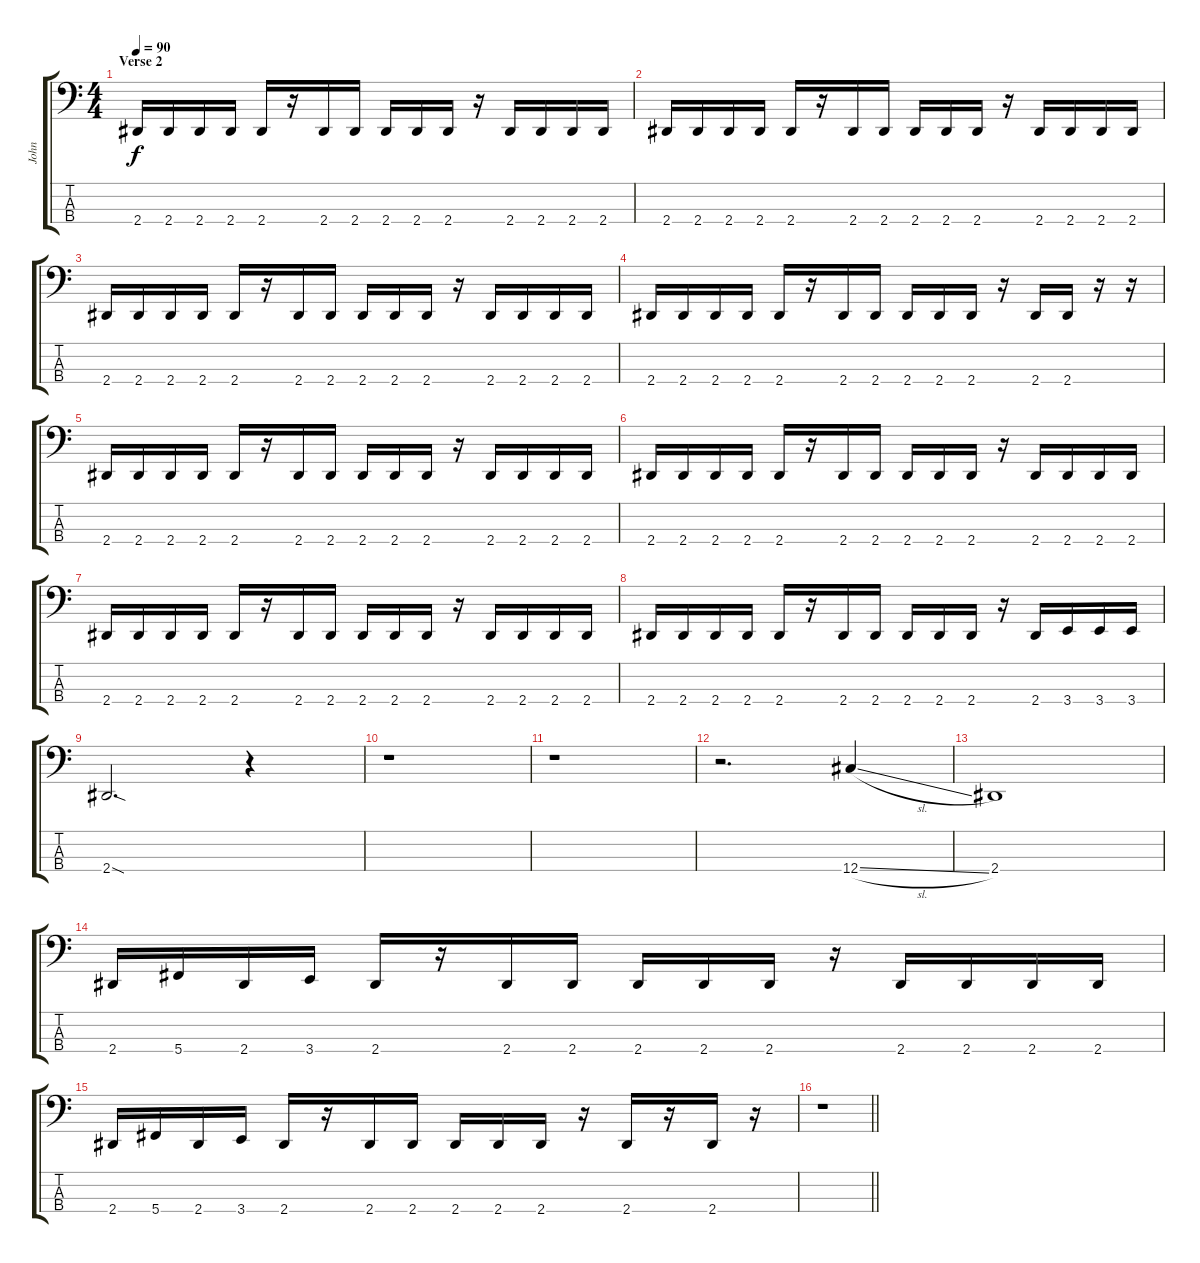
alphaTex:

\track ("John" "John") {instrument electricbasspick}
\staff {score tabs}
\tuning (Gb2 Db2 Ab1 Db1) {hide}
\ts (4 4)
\section ("" "Verse 2")
\tempo 90
\clef f4
\ks c
2.4.16{dy f} 2.4.16 2.4.16 2.4.16 2.4.16 r.16 2.4.16 2.4.16 2.4.16 2.4.16 2.4.16 r.16 2.4.16 2.4.16 2.4.16 2.4.16 |
2.4.16 2.4.16 2.4.16 2.4.16 2.4.16 r.16 2.4.16 2.4.16 2.4.16 2.4.16 2.4.16 r.16 2.4.16 2.4.16 2.4.16 2.4.16 |
2.4.16 2.4.16 2.4.16 2.4.16 2.4.16 r.16 2.4.16 2.4.16 2.4.16 2.4.16 2.4.16 r.16 2.4.16 2.4.16 2.4.16 2.4.16 |
2.4.16 2.4.16 2.4.16 2.4.16 2.4.16 r.16 2.4.16 2.4.16 2.4.16 2.4.16 2.4.16 r.16 2.4.16 2.4.16 r.16 r.16 |
2.4.16 2.4.16 2.4.16 2.4.16 2.4.16 r.16 2.4.16 2.4.16 2.4.16 2.4.16 2.4.16 r.16 2.4.16 2.4.16 2.4.16 2.4.16 |
2.4.16 2.4.16 2.4.16 2.4.16 2.4.16 r.16 2.4.16 2.4.16 2.4.16 2.4.16 2.4.16 r.16 2.4.16 2.4.16 2.4.16 2.4.16 |
2.4.16 2.4.16 2.4.16 2.4.16 2.4.16 r.16 2.4.16 2.4.16 2.4.16 2.4.16 2.4.16 r.16 2.4.16 2.4.16 2.4.16 2.4.16 |
2.4.16 2.4.16 2.4.16 2.4.16 2.4.16 r.16 2.4.16 2.4.16 2.4.16 2.4.16 2.4.16 r.16 2.4.16 3.4.16 3.4.16 3.4.16 |
2.4{sod}.2{d} r.4 |
r.1 |
r.1 |
r.2{d} 12.4{sl}.4 |
2.4.1 |
2.4.16 5.4.16 2.4.16 3.4.16 2.4.16 r.16 2.4.16 2.4.16 2.4.16 2.4.16 2.4.16 r.16 2.4.16 2.4.16 2.4.16 2.4.16 |
2.4.16 5.4.16 2.4.16 3.4.16 2.4.16 r.16 2.4.16 2.4.16 2.4.16 2.4.16 2.4.16 r.16 2.4.16 r.16 2.4.16 r.16 |
\barLineRight lightlight
r.1
